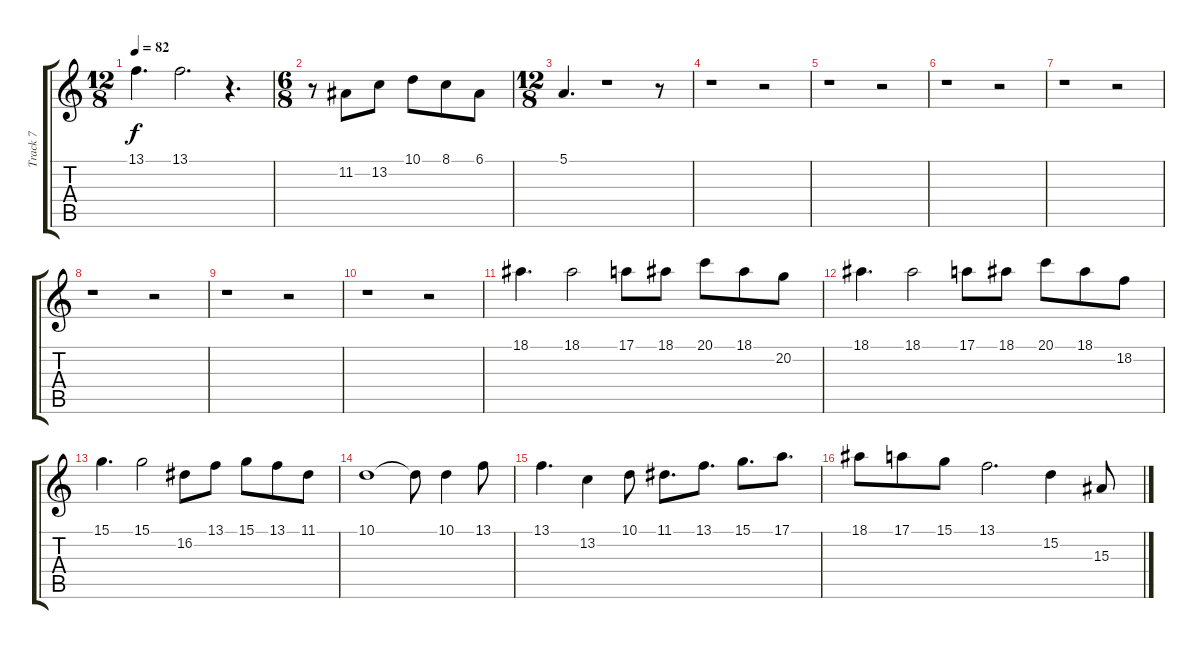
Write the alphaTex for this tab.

\track ("Track 7" "Track 7") {instrument flute}
\staff {score tabs}
\tuning (E4 B3 G3 D3 A2 E2) {hide}
\ts (12 8)
\tempo 82
\clef g2
\ks c
13.1.4{d dy f} 13.1.2{d} r.4{d} |
\ts (6 8)
r.8 11.2.8 13.2.8 10.1.8 8.1.8 6.1.8 |
\ts (12 8)
5.1.4{d} r.1 r.8 |
r.1 r.2 |
r.1 r.2 |
r.1 r.2 |
r.1 r.2 |
r.1 r.2 |
r.1 r.2 |
r.1 r.2 |
18.1.4{d} 18.1.2 17.1.8 18.1.8 20.1.8 18.1.8 20.2.8 |
18.1.4{d} 18.1.2 17.1.8 18.1.8 20.1.8 18.1.8 18.2.8 |
15.1.4{d} 15.1.2 16.2.8 13.1.8 15.1.8 13.1.8 11.1.8 |
10.1.1 10.1{t}.8 10.1.4 13.1.8 |
13.1.4{d} 13.2.4 10.1.8 11.1.8{d} 13.1.8{d} 15.1.8{d} 17.1.8{d} |
18.1.8 17.1.8 15.1.8 13.1.2{d} 15.2.4 15.3.8
